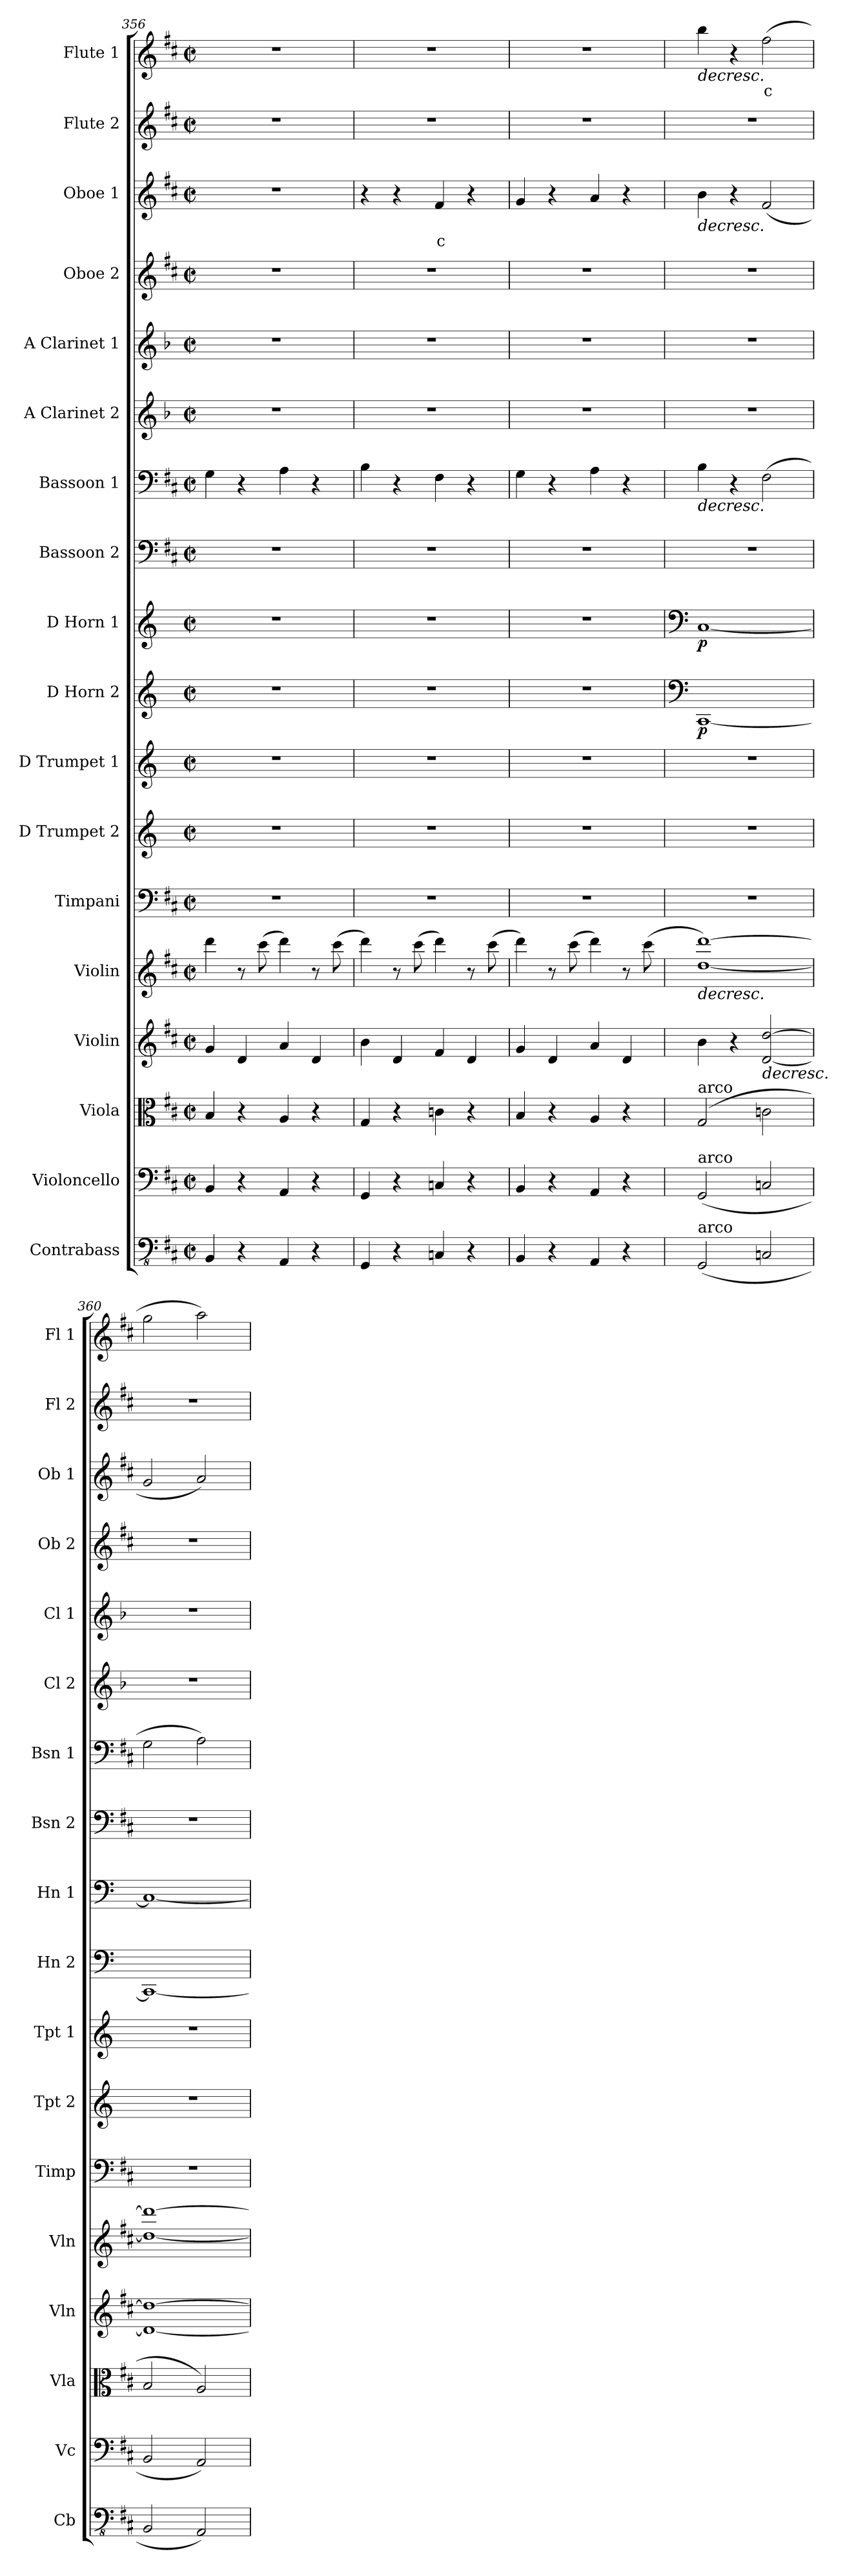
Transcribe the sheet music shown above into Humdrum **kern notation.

**kern	**kern	**kern	**kern	**kern	**kern	**kern	**kern	**kern	**dynam	**kern	**dynam	**kern	**kern	**kern	**kern	**kern	**kern	**text	**kern	**kern	**text
*part18	*part17	*part16	*part15	*part14	*part13	*part12	*part11	*part10	*part10	*part9	*part9	*part8	*part7	*part6	*part5	*part4	*part3	*part3	*part2	*part1	*part1
*staff18	*staff17	*staff16	*staff15	*staff14	*staff13	*staff12	*staff11	*staff10	*staff10	*staff9	*staff9	*staff8	*staff7	*staff6	*staff5	*staff4	*staff3	*staff3	*staff2	*staff1	*staff1
*I"Contrabass	*I"Violoncello	*I"Viola	*I"Violin	*I"Violin	*I"Timpani	*I"D Trumpet 2	*I"D Trumpet 1	*I"D Horn 2	*	*I"D Horn 1	*	*I"Bassoon 2	*I"Bassoon 1	*I"A Clarinet 2	*I"A Clarinet 1	*I"Oboe 2	*I"Oboe 1	*	*I"Flute 2	*I"Flute 1	*
*I'Cb	*I'Vc	*I'Vla	*I'Vln	*I'Vln	*I'Timp	*I'Tpt 2	*I'Tpt 1	*I'Hn 2	*	*I'Hn 1	*	*I'Bsn 2	*I'Bsn 1	*I'Cl 2	*I'Cl 1	*I'Ob 2	*I'Ob 1	*	*I'Fl 2	*I'Fl 1	*
*clefFv4	*clefF4	*clefC3	*clefG2	*clefG2	*clefF4	*clefG2	*clefG2	*clefG2	*	*clefG2	*	*clefF4	*clefF4	*clefG2	*clefG2	*clefG2	*clefG2	*	*clefG2	*clefG2	*
*	*	*	*	*	*	*ITrd-1c-2	*ITrd-1c-2	*ITrd6c10	*	*ITrd6c10	*	*	*	*ITrd2c3	*ITrd2c3	*	*	*	*	*	*
*k[f#c#]	*k[f#c#]	*k[f#c#]	*k[f#c#]	*k[f#c#]	*k[f#c#]	*k[f#c#]	*k[f#c#]	*k[f#c#]	*	*k[f#c#]	*	*k[f#c#]	*k[f#c#]	*k[f#c#]	*k[f#c#]	*k[f#c#]	*k[f#c#]	*	*k[f#c#]	*k[f#c#]	*
*M2/2	*M2/2	*M2/2	*M2/2	*M2/2	*M2/2	*M2/2	*M2/2	*M2/2	*	*M2/2	*	*M2/2	*M2/2	*M2/2	*M2/2	*M2/2	*M2/2	*	*M2/2	*M2/2	*
*met(c|)	*met(c|)	*met(c|)	*met(c|)	*met(c|)	*met(c|)	*met(c|)	*met(c|)	*met(c|)	*	*met(c|)	*	*met(c|)	*met(c|)	*met(c|)	*met(c|)	*met(c|)	*met(c|)	*	*met(c|)	*met(c|)	*
=356	=356	=356	=356	=356	=356	=356	=356	=356	=356	=356	=356	=356	=356	=356	=356	=356	=356	=356	=356	=356	=356
4BBB/	4BB/	4B/	4g/	4ddd\	1r	1r	1r	1r	.	1r	.	1r	4G\	1r	1r	1r	1r	.	1r	1r	.
4r	4r	4r	4d/	8r	.	.	.	.	.	.	.	.	4r	.	.	.	.	.	.	.	.
.	.	.	.	(>8ccc#\	.	.	.	.	.	.	.	.	.	.	.	.	.	.	.	.	.
4AAA/	4AA/	4A/	4a/	4ddd\)	.	.	.	.	.	.	.	.	4A\	.	.	.	.	.	.	.	.
4r	4r	4r	4d/	8r	.	.	.	.	.	.	.	.	4r	.	.	.	.	.	.	.	.
.	.	.	.	(>8ccc#\	.	.	.	.	.	.	.	.	.	.	.	.	.	.	.	.	.
=357	=357	=357	=357	=357	=357	=357	=357	=357	=357	=357	=357	=357	=357	=357	=357	=357	=357	=357	=357	=357	=357
4GGG/	4GG/	4G/	4b\	4ddd\)	1r	1r	1r	1r	.	1r	.	1r	4B\	1r	1r	1r	4r	.	1r	1r	.
4r	4r	4r	4d/	8r	.	.	.	.	.	.	.	.	4r	.	.	.	4r	.	.	.	.
.	.	.	.	(>8ccc#\	.	.	.	.	.	.	.	.	.	.	.	.	.	.	.	.	.
!	!	!	!	!	!	!	!	!	!	!	!	!	!	!	!	!	!	!LO:LY:b:color=#FF0000	!	!	!
4CCn/	4Cn/	4cn\	4f#/	4ddd\)	.	.	.	.	.	.	.	.	4F#\	.	.	.	4f#/	c	.	.	.
4r	4r	4r	4d/	8r	.	.	.	.	.	.	.	.	4r	.	.	.	4r	.	.	.	.
.	.	.	.	(>8ccc#\	.	.	.	.	.	.	.	.	.	.	.	.	.	.	.	.	.
=358	=358	=358	=358	=358	=358	=358	=358	=358	=358	=358	=358	=358	=358	=358	=358	=358	=358	=358	=358	=358	=358
4BBB/	4BB/	4B/	4g/	4ddd\)	1r	1r	1r	1r	.	1r	.	1r	4G\	1r	1r	1r	4g/	.	1r	1r	.
4r	4r	4r	4d/	8r	.	.	.	.	.	.	.	.	4r	.	.	.	4r	.	.	.	.
.	.	.	.	(>8ccc#\	.	.	.	.	.	.	.	.	.	.	.	.	.	.	.	.	.
4AAA/	4AA/	4A/	4a/	4ddd\)	.	.	.	.	.	.	.	.	4A\	.	.	.	4a/	.	.	.	.
4r	4r	4r	4d/	8r	.	.	.	.	.	.	.	.	4r	.	.	.	4r	.	.	.	.
.	.	.	.	(>8ccc#\	.	.	.	.	.	.	.	.	.	.	.	.	.	.	.	.	.
=359	=359	=359	=359	=359	=359	=359	=359	=359	=359	=359	=359	=359	=359	=359	=359	=359	=359	=359	=359	=359	=359
*	*	*	*	*	*	*	*	*clefF4	*	*clefF4	*	*	*	*	*	*	*	*	*	*	*
!	!	!	!	!	!	!	!	!	!	!	!	!	!	!	!	!	!	!	!	!LO:TX:b:i:t=decresc.	!
!	!	!	!	!	!	!	!	!	!	!	!	!	!	!	!	!	!LO:TX:b:i:t=decresc.	!	!	!	!
!	!	!	!	!	!	!	!	!	!	!	!	!	!LO:TX:b:i:t=decresc.	!	!	!	!	!	!	!	!
!	!	!	!	!LO:TX:b:i:t=decresc.	!	!	!	!	!	!	!	!	!	!	!	!	!	!	!	!	!
!	!	!LO:TX:a:t=arco	!	!	!	!	!	!	!	!	!	!	!	!	!	!	!	!	!	!	!
!	!LO:TX:a:t=arco	!	!	!	!	!	!	!	!	!	!	!	!	!	!	!	!	!	!	!	!
!LO:TX:a:t=arco	!	!	!	!	!	!	!	!	!	!	!	!	!	!	!	!	!	!	!	!	!
!	!	!	!	!	!	!	!	!	!LO:DY:b	!	!LO:DY:b	!	!	!	!	!	!	!	!	!	!
(>2GGG/	(>2GG/	(>2G/	4b\	[1dd [1ddd)	1r	1r	1r	[1DDD	p	[1DD	p	1r	4B\	1r	1r	1r	4b\	.	1r	4bb\	.
.	.	.	4r	.	.	.	.	.	.	.	.	.	4r	.	.	.	4r	.	.	4r	.
!	!	!	!LO:TX:b:i:t=decresc.	!	!	!	!	!	!	!	!	!	!	!	!	!	!	!	!	!	!
!	!	!	!	!	!	!	!	!	!	!	!	!	!	!	!	!	!	!	!	!	!LO:LY:b:color=#FF0000
2CCn/	2Cn/	2cn\	[2d/ [2dd/	.	.	.	.	.	.	.	.	.	(>2F#\	.	.	.	(<2f#/	.	.	(>2ff#\	c
=360	=360	=360	=360	=360	=360	=360	=360	=360	=360	=360	=360	=360	=360	=360	=360	=360	=360	=360	=360	=360	=360
2BBB/	2BB/	2B/	1d_ 1dd_	1dd_ 1ddd_	1r	1r	1r	1DDD_	.	1DD_	.	1r	2G\	1r	1r	1r	2g/	.	1r	2gg\	.
2AAA/)	2AA/)	2A/)	.	.	.	.	.	.	.	.	.	.	2A\)	.	.	.	2a/)	.	.	2aa\)	.
=	=	=	=	=	=	=	=	=	=	=	=	=	=	=	=	=	=	=	=	=	=
*-	*-	*-	*-	*-	*-	*-	*-	*-	*-	*-	*-	*-	*-	*-	*-	*-	*-	*-	*-	*-	*-
